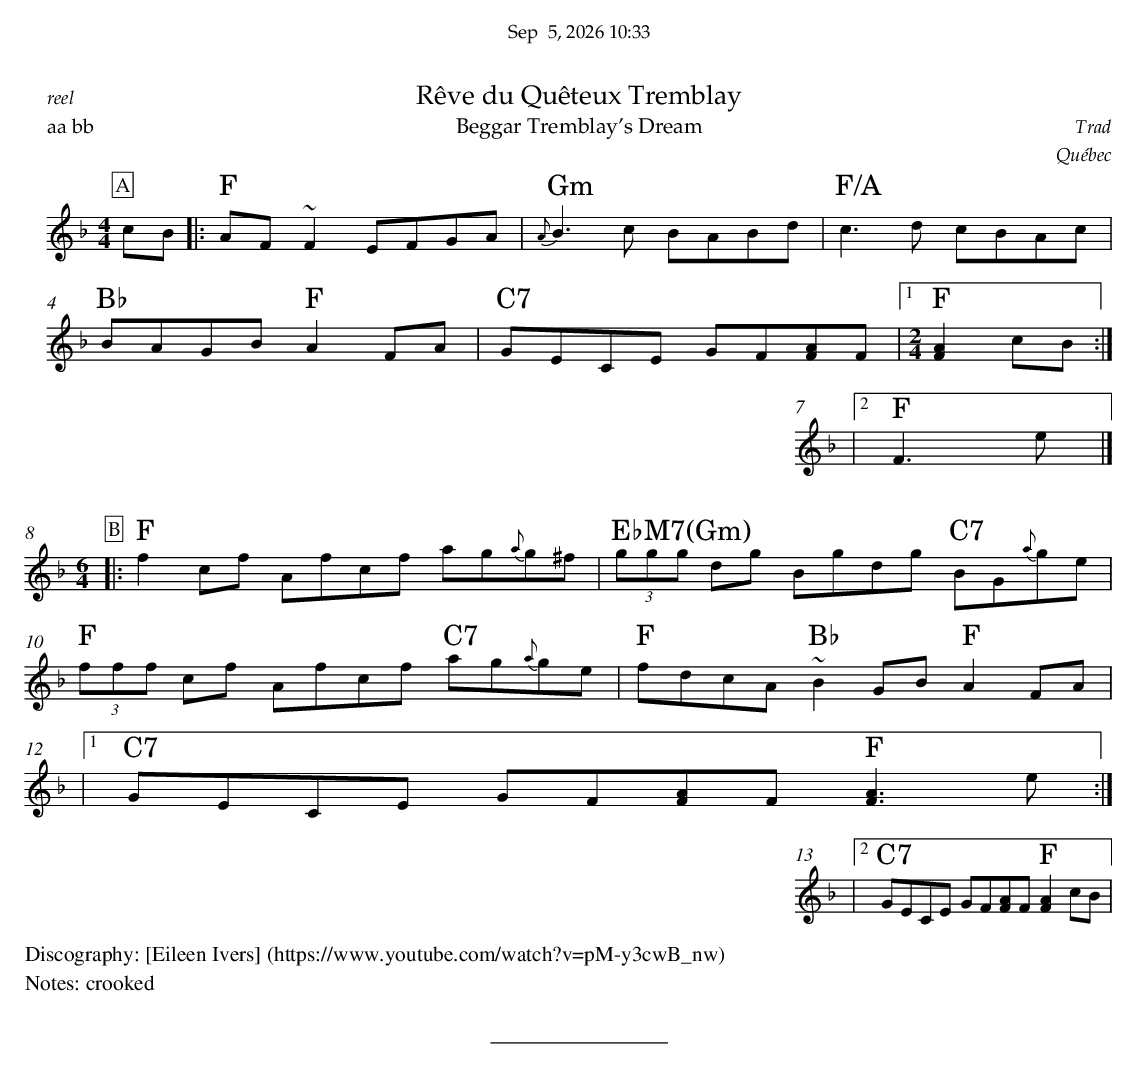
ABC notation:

X:1
T:Rêve du Quêteux Tremblay
T:Beggar Tremblay's Dream
C:Trad
O:Québec
P:aa bb
M:4/4
L:1/8
K:Fmaj
P:A
cB |:\
"F" AF~F2 EFGA | "Gm"{A}B3c BABd |"F/A"c3d cBAc |
"Bb"BAGB "F" A2FA |"C7"GECE GF[AF]F |1[M:2/4] "F" [A2F2]cB :|
|2 "F" F3e  |]
%%vskip 0.5cm
P:B
M:6/4
|:\
"F" f2cf Afcf ag{a}g^f | "EbM7(Gm)"(3ggg dg Bgdg "C7"BG{a}ge |
"F"(3fff cf Afcf "C7"ag{a}ge | "F" fdcA "Bb"~B2GB "F" A2FA |
|1 "C7"GECE GF[AF]F "F" [A3F3]e :|
|2 "C7"GECE GF[AF]F "F" [A2F2]cB |
